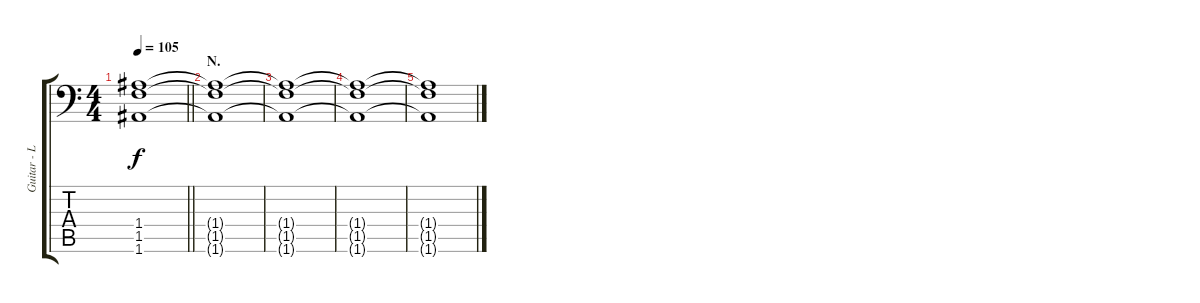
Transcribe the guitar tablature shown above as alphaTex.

\track ("Guitar - Left" "Guitar - L") {instrument distortionguitar}
\staff {score tabs}
\tuning (B3 Gb3 D3 A2 E2 A1) {hide}
\ts (4 4)
\tempo 105
\clef f4
\barLineRight lightlight
\ks c
(1.4 1.5 1.6).1{dy f} |
\section ("" "N.")
(1.4{t} 1.5{t} 1.6{t}).1{volume 0} |
(1.4{t} 1.5{t} 1.6{t}).1 |
(1.4{t} 1.5{t} 1.6{t}).1 |
(1.4{t} 1.5{t} 1.6{t}).1
